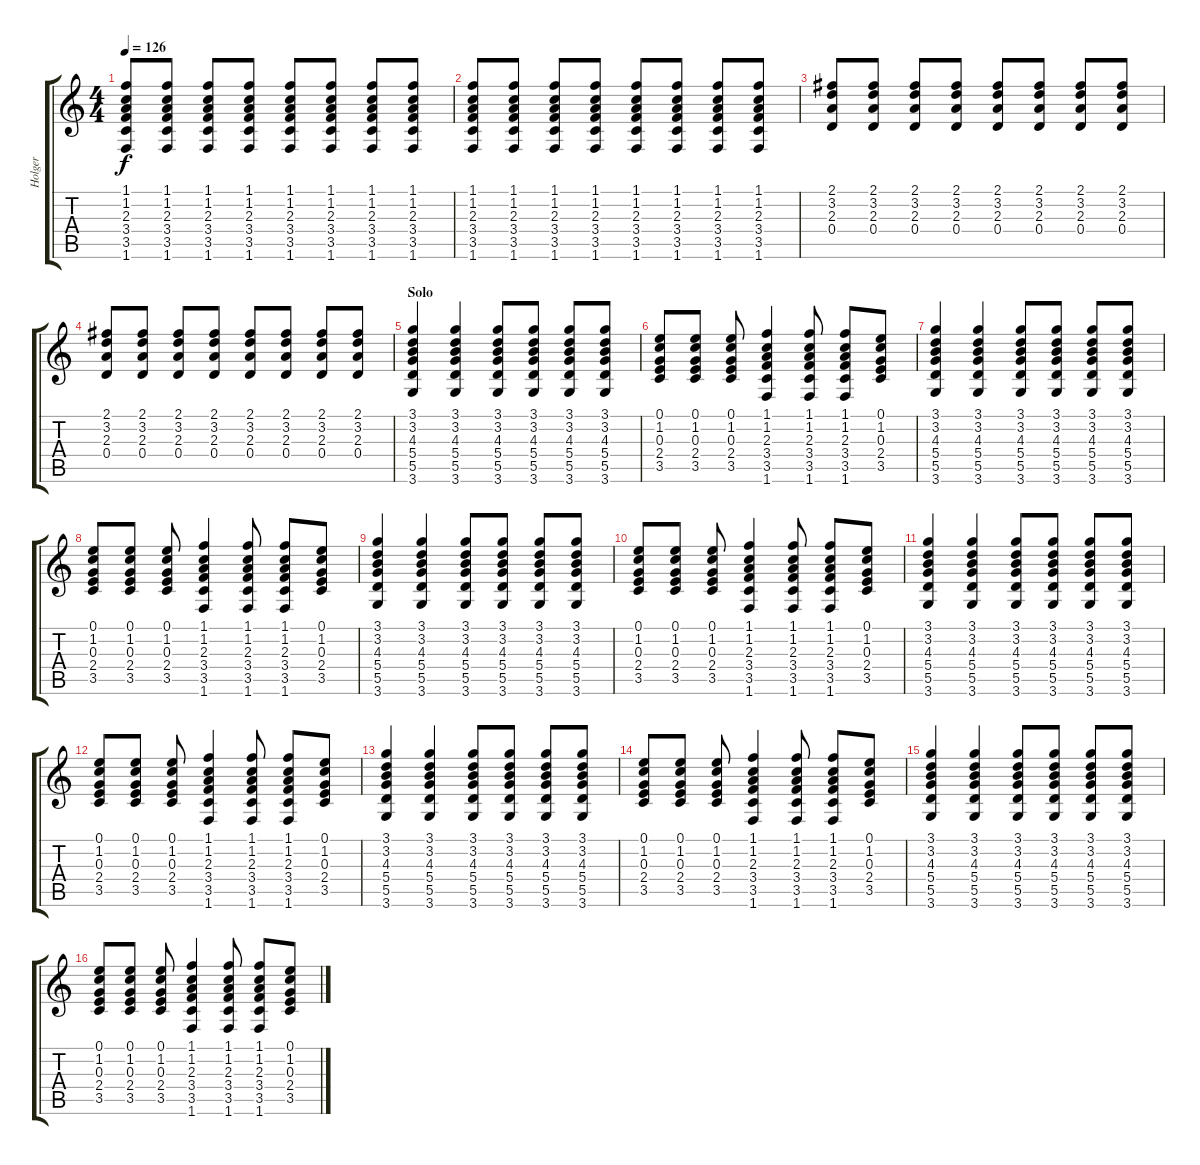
\track ("Holger" "Holger") {instrument acousticguitarsteel}
\staff {score tabs}
\tuning (E4 B3 G3 D3 A2 E2) {hide}
\ts (4 4)
\tempo 126
\clef g2
\ks c
(1.1 1.2 2.3 3.4 3.5 1.6).8{dy f} (1.1 1.2 2.3 3.4 3.5 1.6).8 (1.1 1.2 2.3 3.4 3.5 1.6).8 (1.1 1.2 2.3 3.4 3.5 1.6).8 (1.1 1.2 2.3 3.4 3.5 1.6).8 (1.1 1.2 2.3 3.4 3.5 1.6).8 (1.1 1.2 2.3 3.4 3.5 1.6).8 (1.1 1.2 2.3 3.4 3.5 1.6).8 |
(1.1 1.2 2.3 3.4 3.5 1.6).8 (1.1 1.2 2.3 3.4 3.5 1.6).8 (1.1 1.2 2.3 3.4 3.5 1.6).8 (1.1 1.2 2.3 3.4 3.5 1.6).8 (1.1 1.2 2.3 3.4 3.5 1.6).8 (1.1 1.2 2.3 3.4 3.5 1.6).8 (1.1 1.2 2.3 3.4 3.5 1.6).8 (1.1 1.2 2.3 3.4 3.5 1.6).8 |
(2.1 3.2 2.3 0.4).8 (2.1 3.2 2.3 0.4).8 (2.1 3.2 2.3 0.4).8 (2.1 3.2 2.3 0.4).8 (2.1 3.2 2.3 0.4).8 (2.1 3.2 2.3 0.4).8 (2.1 3.2 2.3 0.4).8 (2.1 3.2 2.3 0.4).8 |
(2.1 3.2 2.3 0.4).8 (2.1 3.2 2.3 0.4).8 (2.1 3.2 2.3 0.4).8 (2.1 3.2 2.3 0.4).8 (2.1 3.2 2.3 0.4).8 (2.1 3.2 2.3 0.4).8 (2.1 3.2 2.3 0.4).8 (2.1 3.2 2.3 0.4).8 |
\section ("" "Solo")
(3.1 3.2 4.3 5.4 5.5 3.6).4 (3.1 3.2 4.3 5.4 5.5 3.6).4 (3.1 3.2 4.3 5.4 5.5 3.6).8 (3.1 3.2 4.3 5.4 5.5 3.6).8 (3.1 3.2 4.3 5.4 5.5 3.6).8 (3.1 3.2 4.3 5.4 5.5 3.6).8 |
(0.1 1.2 0.3 2.4 3.5).8 (0.1 1.2 0.3 2.4 3.5).8 (0.1 1.2 0.3 2.4 3.5).8 (1.1 1.2 2.3 3.4 3.5 1.6).4 (1.1 1.2 2.3 3.4 3.5 1.6).8 (1.1 1.2 2.3 3.4 3.5 1.6).8 (0.1 1.2 0.3 2.4 3.5).8 |
(3.1 3.2 4.3 5.4 5.5 3.6).4 (3.1 3.2 4.3 5.4 5.5 3.6).4 (3.1 3.2 4.3 5.4 5.5 3.6).8 (3.1 3.2 4.3 5.4 5.5 3.6).8 (3.1 3.2 4.3 5.4 5.5 3.6).8 (3.1 3.2 4.3 5.4 5.5 3.6).8 |
(0.1 1.2 0.3 2.4 3.5).8 (0.1 1.2 0.3 2.4 3.5).8 (0.1 1.2 0.3 2.4 3.5).8 (1.1 1.2 2.3 3.4 3.5 1.6).4 (1.1 1.2 2.3 3.4 3.5 1.6).8 (1.1 1.2 2.3 3.4 3.5 1.6).8 (0.1 1.2 0.3 2.4 3.5).8 |
(3.1 3.2 4.3 5.4 5.5 3.6).4 (3.1 3.2 4.3 5.4 5.5 3.6).4 (3.1 3.2 4.3 5.4 5.5 3.6).8 (3.1 3.2 4.3 5.4 5.5 3.6).8 (3.1 3.2 4.3 5.4 5.5 3.6).8 (3.1 3.2 4.3 5.4 5.5 3.6).8 |
(0.1 1.2 0.3 2.4 3.5).8 (0.1 1.2 0.3 2.4 3.5).8 (0.1 1.2 0.3 2.4 3.5).8 (1.1 1.2 2.3 3.4 3.5 1.6).4 (1.1 1.2 2.3 3.4 3.5 1.6).8 (1.1 1.2 2.3 3.4 3.5 1.6).8 (0.1 1.2 0.3 2.4 3.5).8 |
(3.1 3.2 4.3 5.4 5.5 3.6).4 (3.1 3.2 4.3 5.4 5.5 3.6).4 (3.1 3.2 4.3 5.4 5.5 3.6).8 (3.1 3.2 4.3 5.4 5.5 3.6).8 (3.1 3.2 4.3 5.4 5.5 3.6).8 (3.1 3.2 4.3 5.4 5.5 3.6).8 |
(0.1 1.2 0.3 2.4 3.5).8 (0.1 1.2 0.3 2.4 3.5).8 (0.1 1.2 0.3 2.4 3.5).8 (1.1 1.2 2.3 3.4 3.5 1.6).4 (1.1 1.2 2.3 3.4 3.5 1.6).8 (1.1 1.2 2.3 3.4 3.5 1.6).8 (0.1 1.2 0.3 2.4 3.5).8 |
(3.1 3.2 4.3 5.4 5.5 3.6).4 (3.1 3.2 4.3 5.4 5.5 3.6).4 (3.1 3.2 4.3 5.4 5.5 3.6).8 (3.1 3.2 4.3 5.4 5.5 3.6).8 (3.1 3.2 4.3 5.4 5.5 3.6).8 (3.1 3.2 4.3 5.4 5.5 3.6).8 |
(0.1 1.2 0.3 2.4 3.5).8 (0.1 1.2 0.3 2.4 3.5).8 (0.1 1.2 0.3 2.4 3.5).8 (1.1 1.2 2.3 3.4 3.5 1.6).4 (1.1 1.2 2.3 3.4 3.5 1.6).8 (1.1 1.2 2.3 3.4 3.5 1.6).8 (0.1 1.2 0.3 2.4 3.5).8 |
(3.1 3.2 4.3 5.4 5.5 3.6).4 (3.1 3.2 4.3 5.4 5.5 3.6).4 (3.1 3.2 4.3 5.4 5.5 3.6).8 (3.1 3.2 4.3 5.4 5.5 3.6).8 (3.1 3.2 4.3 5.4 5.5 3.6).8 (3.1 3.2 4.3 5.4 5.5 3.6).8 |
(0.1 1.2 0.3 2.4 3.5).8 (0.1 1.2 0.3 2.4 3.5).8 (0.1 1.2 0.3 2.4 3.5).8 (1.1 1.2 2.3 3.4 3.5 1.6).4 (1.1 1.2 2.3 3.4 3.5 1.6).8 (1.1 1.2 2.3 3.4 3.5 1.6).8 (0.1 1.2 0.3 2.4 3.5).8
